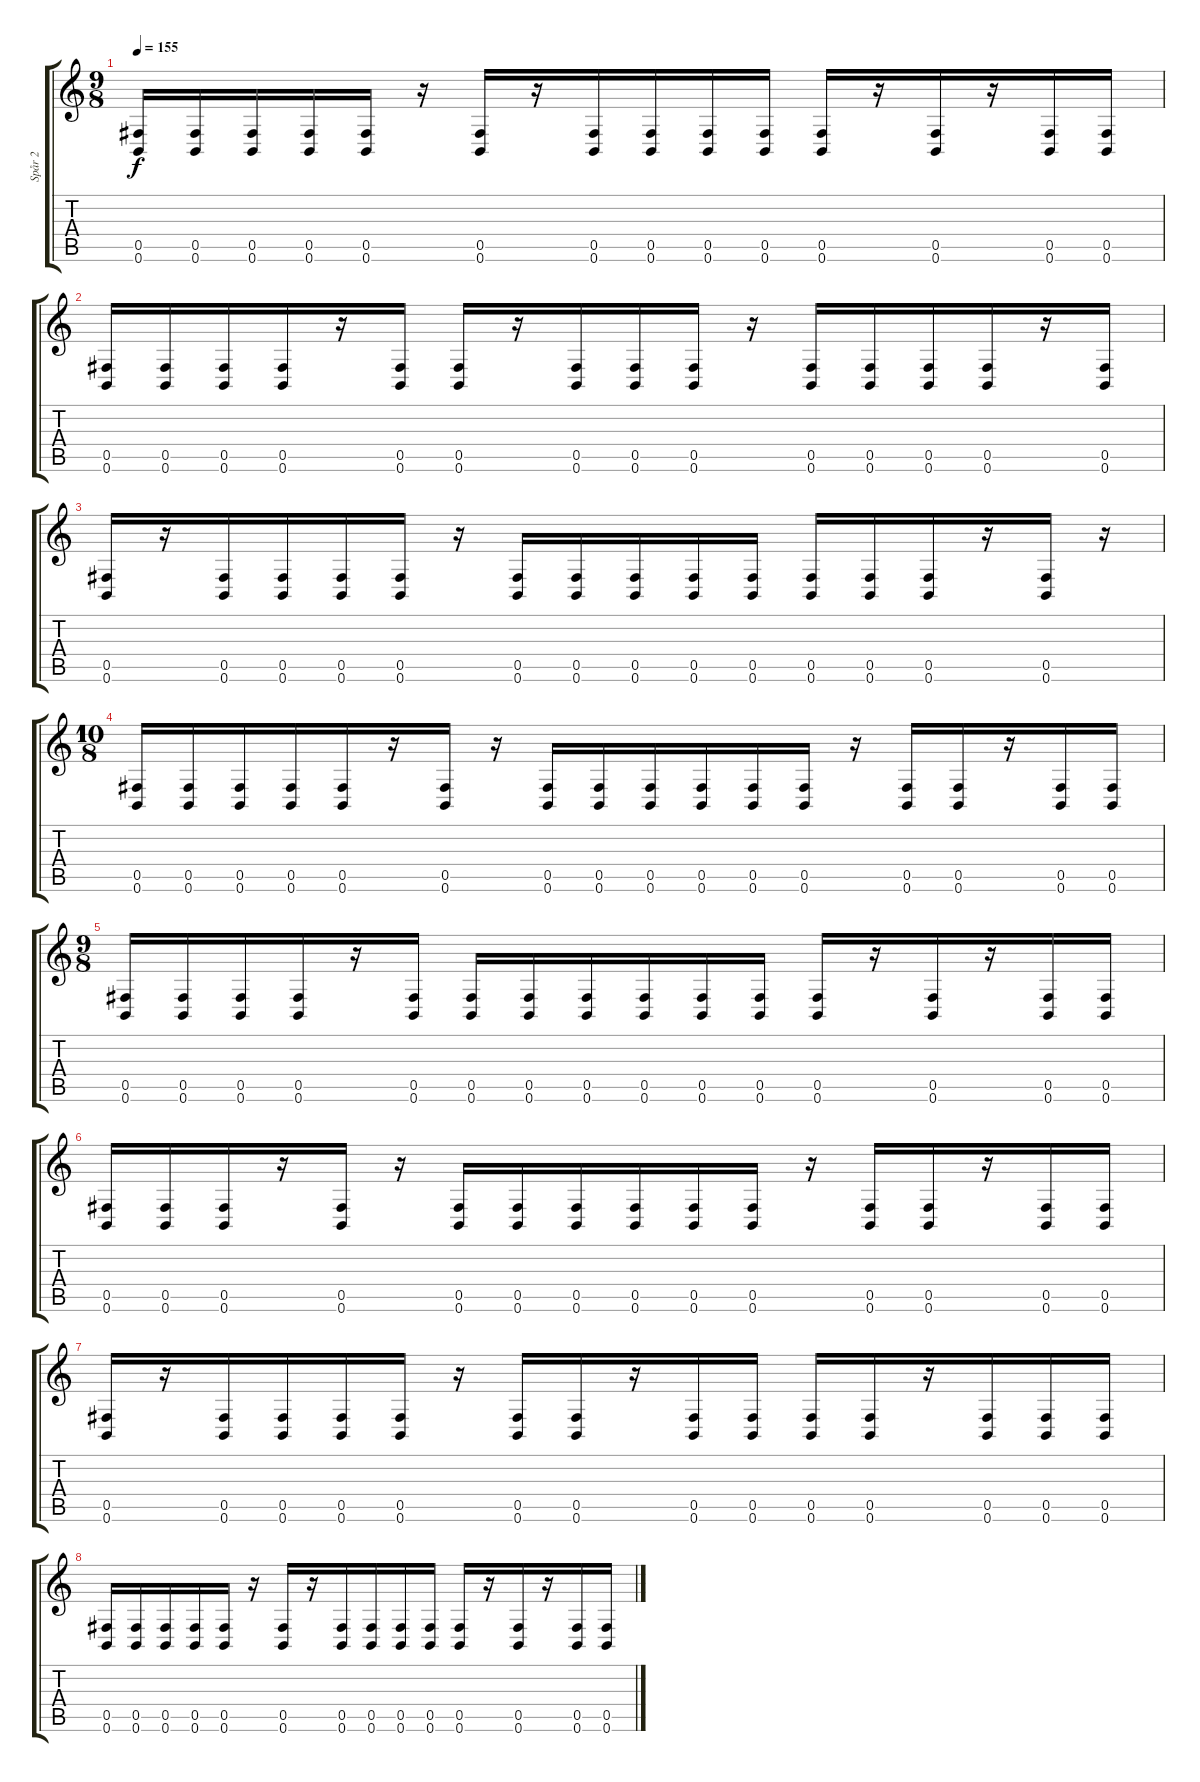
\track ("Spår 2" "Spår 2") {instrument distortionguitar}
\staff {score tabs}
\tuning (Db4 Ab3 E3 B2 Gb2 B1) {hide}
\ts (9 8)
\tempo 155
\clef g2
\ks c
(0.5 0.6).16{dy f} (0.5 0.6).16 (0.5 0.6).16 (0.5 0.6).16 (0.5 0.6).16 r.16 (0.5 0.6).16 r.16 (0.5 0.6).16 (0.5 0.6).16 (0.5 0.6).16 (0.5 0.6).16 (0.5 0.6).16 r.16 (0.5 0.6).16 r.16 (0.5 0.6).16 (0.5 0.6).16 |
(0.5 0.6).16 (0.5 0.6).16 (0.5 0.6).16 (0.5 0.6).16 r.16 (0.5 0.6).16 (0.5 0.6).16 r.16 (0.5 0.6).16 (0.5 0.6).16 (0.5 0.6).16 r.16 (0.5 0.6).16 (0.5 0.6).16 (0.5 0.6).16 (0.5 0.6).16 r.16 (0.5 0.6).16 |
(0.5 0.6).16 r.16 (0.5 0.6).16 (0.5 0.6).16 (0.5 0.6).16 (0.5 0.6).16 r.16 (0.5 0.6).16 (0.5 0.6).16 (0.5 0.6).16 (0.5 0.6).16 (0.5 0.6).16 (0.5 0.6).16 (0.5 0.6).16 (0.5 0.6).16 r.16 (0.5 0.6).16 r.16 |
\ts (10 8)
(0.5 0.6).16 (0.5 0.6).16 (0.5 0.6).16 (0.5 0.6).16 (0.5 0.6).16 r.16 (0.5 0.6).16 r.16 (0.5 0.6).16 (0.5 0.6).16 (0.5 0.6).16 (0.5 0.6).16 (0.5 0.6).16 (0.5 0.6).16 r.16 (0.5 0.6).16 (0.5 0.6).16 r.16 (0.5 0.6).16 (0.5 0.6).16 |
\ts (9 8)
(0.5 0.6).16 (0.5 0.6).16 (0.5 0.6).16 (0.5 0.6).16 r.16 (0.5 0.6).16 (0.5 0.6).16 (0.5 0.6).16 (0.5 0.6).16 (0.5 0.6).16 (0.5 0.6).16 (0.5 0.6).16 (0.5 0.6).16 r.16 (0.5 0.6).16 r.16 (0.5 0.6).16 (0.5 0.6).16 |
(0.5 0.6).16 (0.5 0.6).16 (0.5 0.6).16 r.16 (0.5 0.6).16 r.16 (0.5 0.6).16 (0.5 0.6).16 (0.5 0.6).16 (0.5 0.6).16 (0.5 0.6).16 (0.5 0.6).16 r.16 (0.5 0.6).16 (0.5 0.6).16 r.16 (0.5 0.6).16 (0.5 0.6).16 |
(0.5 0.6).16 r.16 (0.5 0.6).16 (0.5 0.6).16 (0.5 0.6).16 (0.5 0.6).16 r.16 (0.5 0.6).16 (0.5 0.6).16 r.16 (0.5 0.6).16 (0.5 0.6).16 (0.5 0.6).16 (0.5 0.6).16 r.16 (0.5 0.6).16 (0.5 0.6).16 (0.5 0.6).16 |
(0.5 0.6).16 (0.5 0.6).16 (0.5 0.6).16 (0.5 0.6).16 (0.5 0.6).16 r.16 (0.5 0.6).16 r.16 (0.5 0.6).16 (0.5 0.6).16 (0.5 0.6).16 (0.5 0.6).16 (0.5 0.6).16 r.16 (0.5 0.6).16 r.16 (0.5 0.6).16 (0.5 0.6).16
